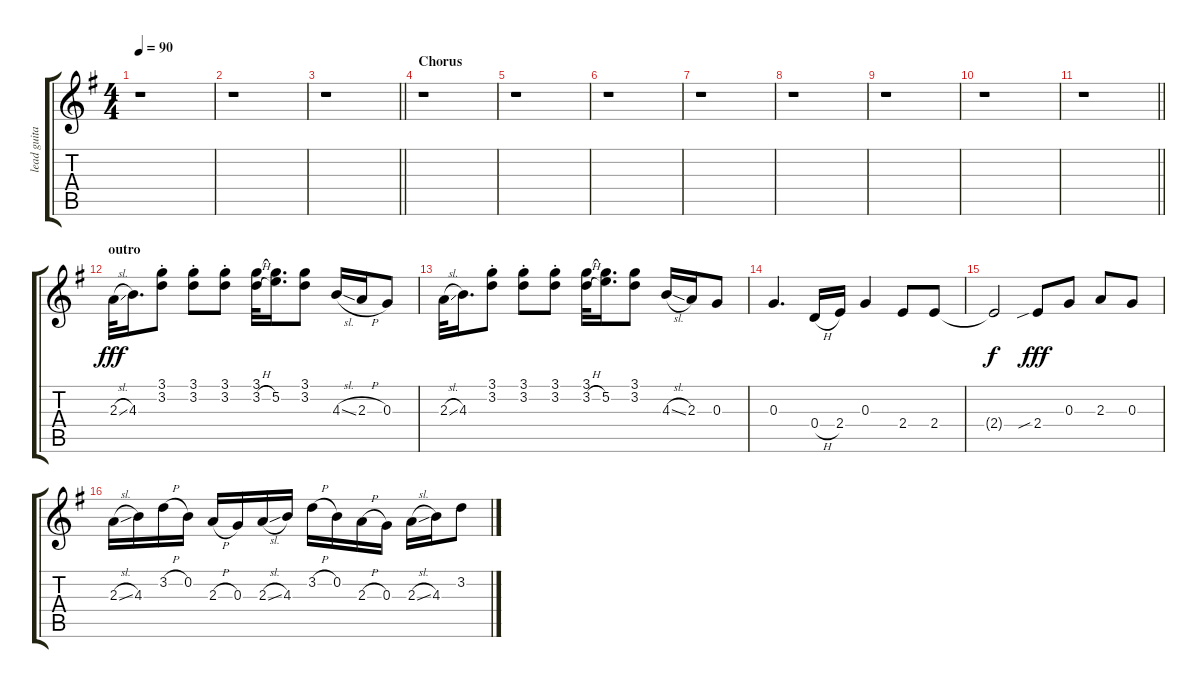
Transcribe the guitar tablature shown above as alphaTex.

\track ("lead guitar center" "lead guita") {instrument overdrivenguitar}
\staff {score tabs}
\tuning (E4 B3 G3 D3 A2 E2) {hide}
\ts (4 4)
\tempo 90
\clef g2
\ks g
r.1{dy f} |
r.1 |
\barLineRight lightlight
r.1 |
\section ("" "Chorus")
r.1 |
r.1 |
r.1 |
r.1 |
r.1 |
r.1 |
r.1 |
\barLineRight lightlight
r.1 |
\section ("" "outro")
2.3{sl}.32{dy fff} 4.3.16{d} (3.1{st} 3.2{st}).8 (3.1{st} 3.2{st}).8 (3.1{st} 3.2{st}).8 (3.1 3.2{h}).32 (3.1{t} 5.2).16{d} (3.1 3.2).8 4.3{sl}.16 2.3{h}.16 0.3.8 |
2.3{sl}.32 4.3.16{d} (3.1{st} 3.2{st}).8 (3.1{st} 3.2{st}).8 (3.1{st} 3.2{st}).8 (3.1 3.2{h}).32 (3.1{t} 5.2).16{d} (3.1 3.2).8 4.3{sl}.16 2.3.16 0.3.8 |
0.3.4{d} 0.4{h}.16 2.4.16 0.3.4 2.4.8 2.4.8 |
2.4{t}.2{dy f} 2.4{sib}.8{dy fff} 0.3.8 2.3.8 0.3.8 |
2.3{sl}.16 4.3.16 3.2{h}.16 0.2.16 2.3{h}.16 0.3.16 2.3{sl}.16 4.3.16 3.2{h}.16 0.2.16 2.3{h}.16 0.3.16 2.3{sl}.16 4.3.16 3.2.8
